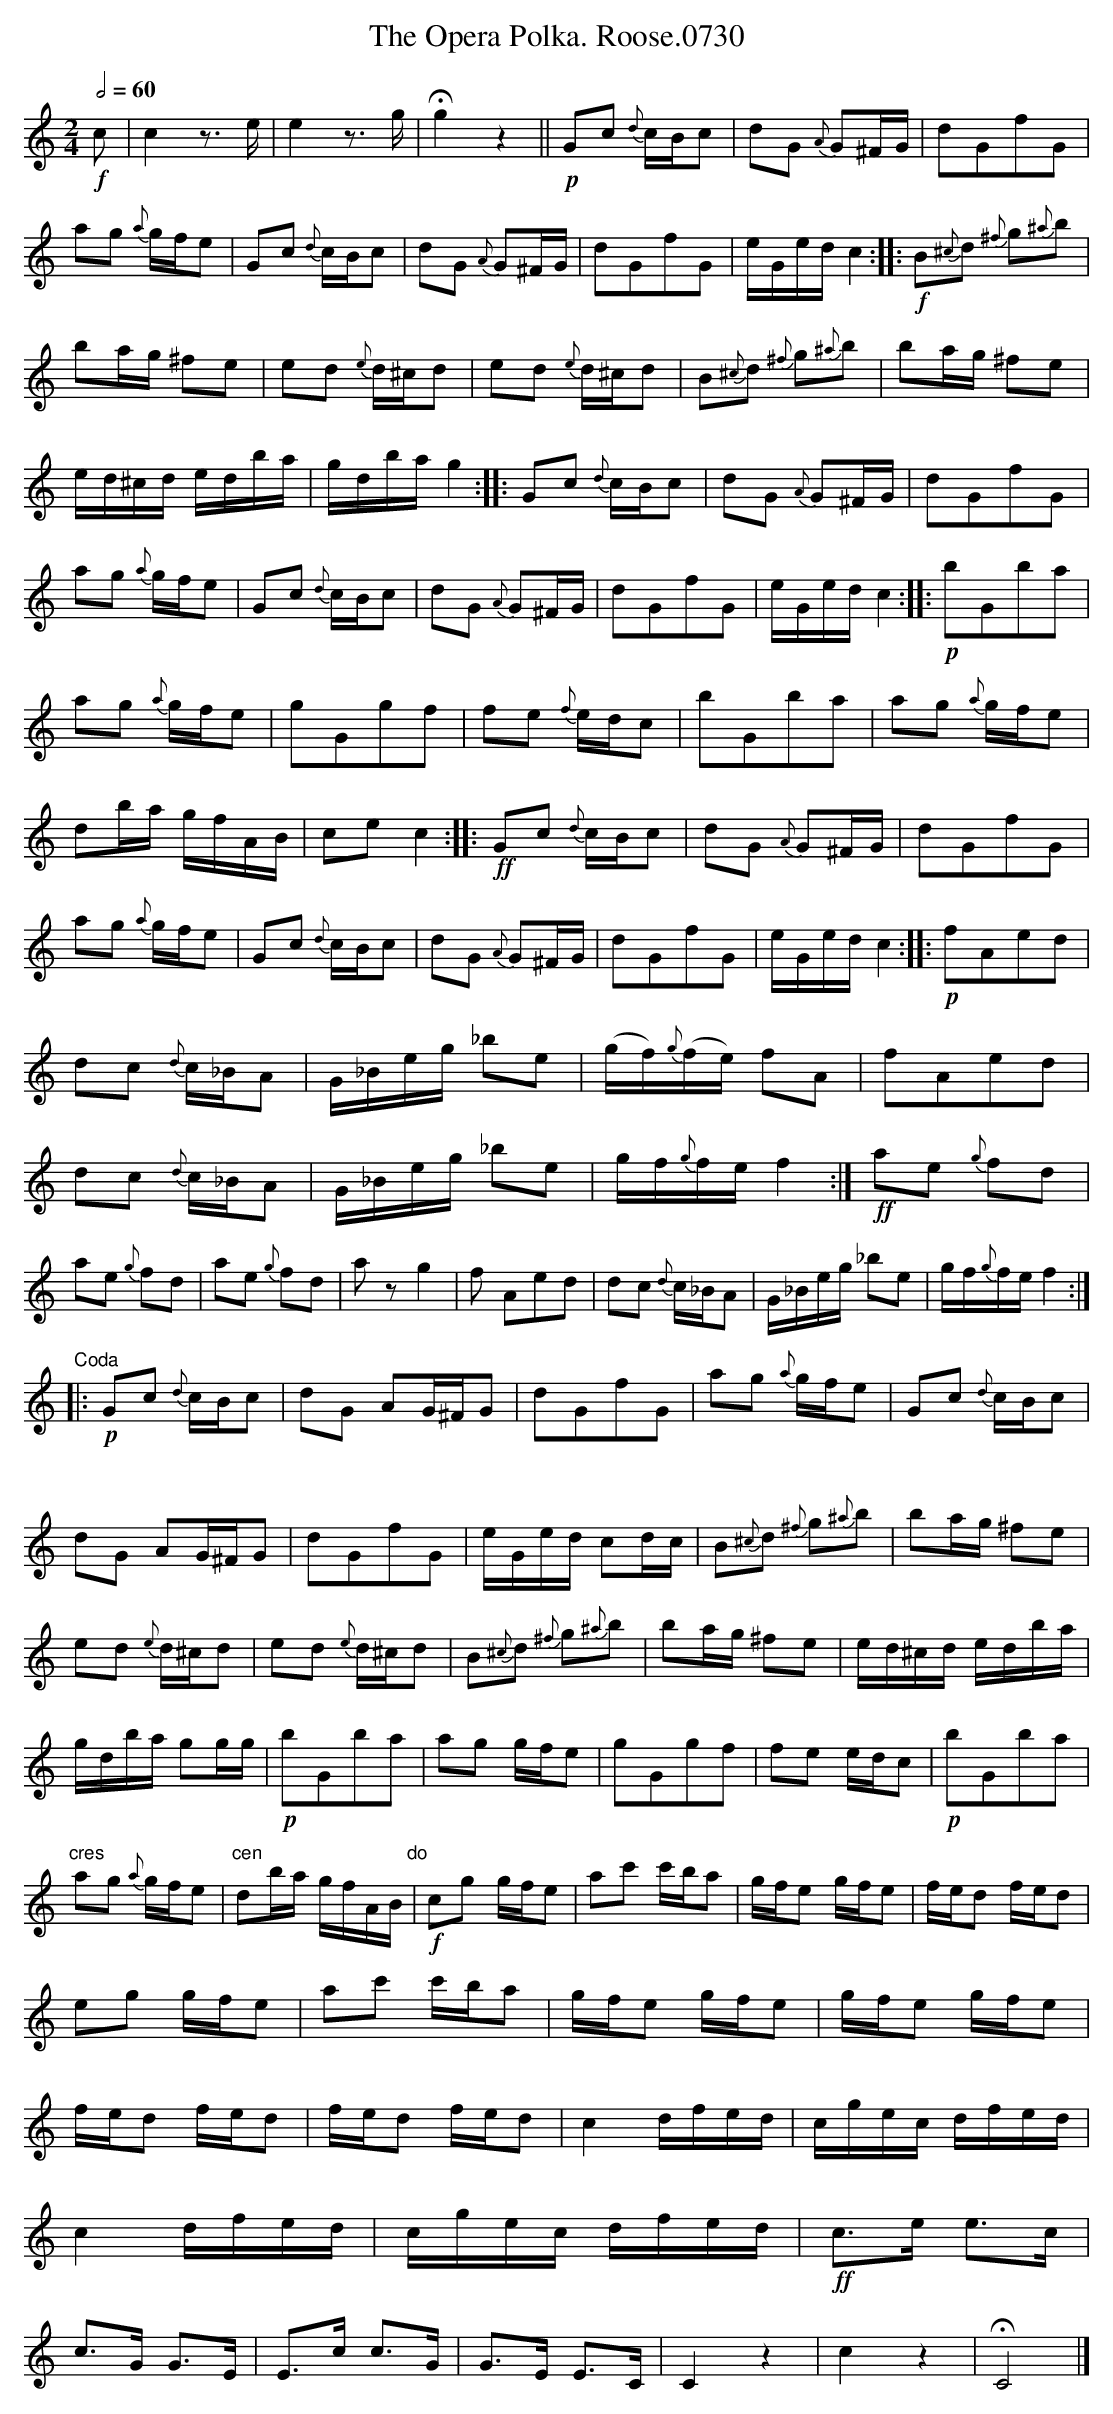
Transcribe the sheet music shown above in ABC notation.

X:1
T:Opera Polka. Roose.0730, The
M:2/4
L:1/8
Q:2/4=60
K:C
!f! c | c2 z>e | e2 z>g | Hg2 z2 ||
!p! Gc {d}c/B/c | dG {A}G^F/G/ | dGfG | ag {a}g/f/e |
Gc {d}c/B/c | dG {A}G^F/G/ | dGfG | e/G/e/d/ c2 :|
|: !f! B{^c}d {^f}g{^a}b | ba/g/ ^fe | ed {e}d/^c/d | ed {e}d/^c/d |
B{^c}d {^f}g{^a}b | ba/g/ ^fe | e/d/^c/d/ e/d/b/a/ | g/d/b/a/ g2 :|
|: Gc {d}c/B/c | dG {A}G^F/G/ | dGfG | ag {a}g/f/e |
Gc {d}c/B/c | dG {A}G^F/G/ | dGfG | e/G/e/d/ c2 :|
|: !p! bGba | ag {a}g/f/e | gGgf | fe {f}e/d/c |
bGba | ag {a}g/f/e | db/a/ g/f/A/B/ | ce c2 :|
|: !ff! Gc {d}c/B/c | dG {A}G^F/G/ | dGfG | ag {a}g/f/e |
Gc {d}c/B/c | dG {A}G^F/G/ | dGfG | e/G/e/d/ c2 :|
|: !p! fAed | dc {d}c/_B/A | G/_B/e/g/ _be | (g/f/){g}(f/e/) fA |
fAed | dc {d}c/_B/A | G/_B/e/g/ _be | g/f/{g}f/e/ f2 :|
!ff! ae {g}fd | ae {g}fd | ae {g}fd | az g2- | f Aed |
dc {d}c/_B/A | G/_B/e/g/ _be | g/f/{g}f/e/ f2 :| "Coda"!
|: !p! Gc {d}c/B/c | dG AG/^F/G | dGfG | ag {a}g/f/e |
Gc {d}c/B/c | dG AG/^F/G | dGfG | e/G/e/d/ cd/c/ |
B{^c}d {^f}g{^a}b | ba/g/ ^fe | ed {e}d/^c/d | ed {e}d/^c/d |
B{^c}d {^f}g{^a}b | ba/g/ ^fe | e/d/^c/d/ e/d/b/a/ | g/d/b/a/ gg/g/ |
!p! bGba | ag g/f/e | gGgf | fe e/d/c |
!p! bGba | "cres" ag {a}g/f/e | "cen" db/a/ g/f/A/B/ "do"| !f! cg g/f/e |
ac' c'/b/a | g/f/e g/f/e | f/e/d f/e/d | eg g/f/e |
ac' c'/b/a | g/f/e g/f/e | g/f/e g/f/e | f/e/d f/e/d |
f/e/d f/e/d |  c2d/f/e/d/ | c/g/e/c/ d/f/e/d/ | c2 d/f/e/d/ |
c/g/e/c/ d/f/e/d/ | !ff! c>e e>c | c>G G>E | E>c c>G |
G>E E>C | C2z2 | c2z2 | HC4 |]
